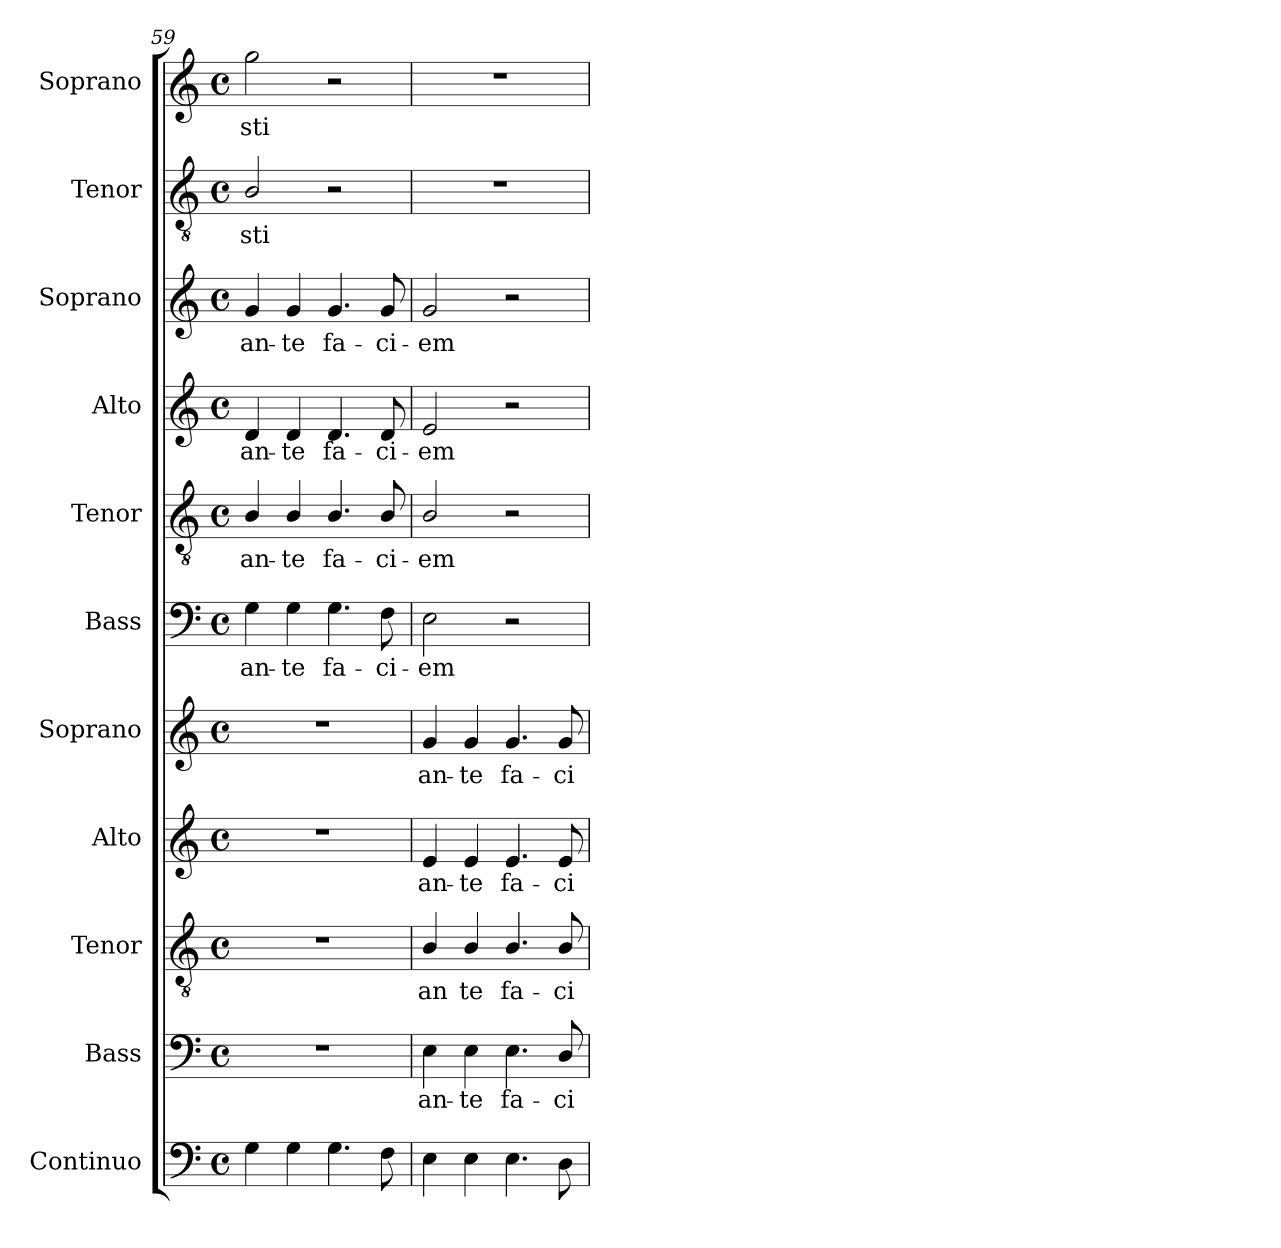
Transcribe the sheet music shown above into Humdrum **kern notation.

**kern	**kern	**text	**kern	**text	**kern	**text	**kern	**text	**kern	**text	**kern	**text	**kern	**text	**kern	**text	**kern	**text	**kern	**text
*part11	*part10	*part10	*part9	*part9	*part8	*part8	*part7	*part7	*part6	*part6	*part5	*part5	*part4	*part4	*part3	*part3	*part2	*part2	*part1	*part1
*staff11	*staff10	*staff10	*staff9	*staff9	*staff8	*staff8	*staff7	*staff7	*staff6	*staff6	*staff5	*staff5	*staff4	*staff4	*staff3	*staff3	*staff2	*staff2	*staff1	*staff1
*I"Continuo	*I"Bass	*	*I"Tenor	*	*I"Alto	*	*I"Soprano	*	*I"Bass	*	*I"Tenor	*	*I"Alto	*	*I"Soprano	*	*I"Tenor	*	*I"Soprano	*
*I'Cont.	*I'B.	*	*I'T.	*	*I'A.	*	*I'S.	*	*I'B.	*	*I'T.	*	*I'A.	*	*I'S.	*	*I'T.	*	*I'S.	*
*clefF4	*clefF4	*	*clefGv2	*	*clefG2	*	*clefG2	*	*clefF4	*	*clefGv2	*	*clefG2	*	*clefG2	*	*clefGv2	*	*clefG2	*
*	*	*	*ITrd7c12	*	*	*	*	*	*	*	*ITrd7c12	*	*	*	*	*	*ITrd7c12	*	*	*
*k[]	*k[]	*	*k[]	*	*k[]	*	*k[]	*	*k[]	*	*k[]	*	*k[]	*	*k[]	*	*k[]	*	*k[]	*
*C:	*C:	*	*C:	*	*C:	*	*C:	*	*C:	*	*C:	*	*C:	*	*C:	*	*C:	*	*C:	*
*M4/4	*M4/4	*	*M4/4	*	*M4/4	*	*M4/4	*	*M4/4	*	*M4/4	*	*M4/4	*	*M4/4	*	*M4/4	*	*M4/4	*
*met(c)	*met(c)	*	*met(c)	*	*met(c)	*	*met(c)	*	*met(c)	*	*met(c)	*	*met(c)	*	*met(c)	*	*met(c)	*	*met(c)	*
=59	=59	=59	=59	=59	=59	=59	=59	=59	=59	=59	=59	=59	=59	=59	=59	=59	=59	=59	=59	=59
!	!	!	!	!	!	!	!	!	!	!LO:LY:b:color=#000000	!	!	!	!	!	!	!	!	!	!
!	!	!	!	!	!	!	!	!	!	!	!	!LO:LY:b:color=#000000	!	!	!	!	!	!	!	!
!	!	!	!	!	!	!	!	!	!	!	!	!	!	!LO:LY:b:color=#000000	!	!	!	!	!	!
!	!	!	!	!	!	!	!	!	!	!	!	!	!	!	!	!LO:LY:b:color=#000000	!	!	!	!
!	!	!	!	!	!	!	!	!	!	!	!	!	!	!	!	!	!	!LO:LY:b:color=#000000	!	!
!	!	!	!	!	!	!	!	!	!	!	!	!	!	!	!	!	!	!	!	!LO:LY:b:color=#000000
4Gi\	1r	.	1r	.	1r	.	1r	.	4Gi\	an-	4BBi/	an-	4di/	an-	4gi/	an-	2BBi/	-sti	2ggi\	-sti
!	!	!	!	!	!	!	!	!	!	!LO:LY:b:color=#000000	!	!	!	!	!	!	!	!	!	!
!	!	!	!	!	!	!	!	!	!	!	!	!LO:LY:b:color=#000000	!	!	!	!	!	!	!	!
!	!	!	!	!	!	!	!	!	!	!	!	!	!	!LO:LY:b:color=#000000	!	!	!	!	!	!
!	!	!	!	!	!	!	!	!	!	!	!	!	!	!	!	!LO:LY:b:color=#000000	!	!	!	!
4Gi\	.	.	.	.	.	.	.	.	4Gi\	-te	4BBi/	-te	4di/	-te	4gi/	-te	.	.	.	.
!	!	!	!	!	!	!	!	!	!	!LO:LY:b:color=#000000	!	!	!	!	!	!	!	!	!	!
!	!	!	!	!	!	!	!	!	!	!	!	!LO:LY:b:color=#000000	!	!	!	!	!	!	!	!
!	!	!	!	!	!	!	!	!	!	!	!	!	!	!LO:LY:b:color=#000000	!	!	!	!	!	!
!	!	!	!	!	!	!	!	!	!	!	!	!	!	!	!	!LO:LY:b:color=#000000	!	!	!	!
4.Gi\	.	.	.	.	.	.	.	.	4.Gi\	fa-	4.BBi/	fa-	4.di/	fa-	4.gi/	fa-	2r	.	2r	.
!	!	!	!	!	!	!	!	!	!	!LO:LY:b:color=#000000	!	!	!	!	!	!	!	!	!	!
!	!	!	!	!	!	!	!	!	!	!	!	!LO:LY:b:color=#000000	!	!	!	!	!	!	!	!
!	!	!	!	!	!	!	!	!	!	!	!	!	!	!LO:LY:b:color=#000000	!	!	!	!	!	!
!	!	!	!	!	!	!	!	!	!	!	!	!	!	!	!	!LO:LY:b:color=#000000	!	!	!	!
8Fi\	.	.	.	.	.	.	.	.	8Fi\	-ci-	8BBi/	-ci-	8di/	-ci-	8gi/	-ci-	.	.	.	.
=60	=60	=60	=60	=60	=60	=60	=60	=60	=60	=60	=60	=60	=60	=60	=60	=60	=60	=60	=60	=60
!	!	!LO:LY:b:color=#000000	!	!	!	!	!	!	!	!	!	!	!	!	!	!	!	!	!	!
!	!	!	!	!LO:LY:b:color=#000000	!	!	!	!	!	!	!	!	!	!	!	!	!	!	!	!
!	!	!	!	!	!	!LO:LY:b:color=#000000	!	!	!	!	!	!	!	!	!	!	!	!	!	!
!	!	!	!	!	!	!	!	!LO:LY:b:color=#000000	!	!	!	!	!	!	!	!	!	!	!	!
!	!	!	!	!	!	!	!	!	!	!LO:LY:b:color=#000000	!	!	!	!	!	!	!	!	!	!
!	!	!	!	!	!	!	!	!	!	!	!	!LO:LY:b:color=#000000	!	!	!	!	!	!	!	!
!	!	!	!	!	!	!	!	!	!	!	!	!	!	!LO:LY:b:color=#000000	!	!	!	!	!	!
!	!	!	!	!	!	!	!	!	!	!	!	!	!	!	!	!LO:LY:b:color=#000000	!	!	!	!
4Ei\	4Ei\	an-	4BBi/	an	4ei/	an-	4gi/	an-	2Ei\	-em	2BBi/	-em	2ei/	-em	2gi/	-em	1r	.	1r	.
!	!	!LO:LY:b:color=#000000	!	!	!	!	!	!	!	!	!	!	!	!	!	!	!	!	!	!
!	!	!	!	!LO:LY:b:color=#000000	!	!	!	!	!	!	!	!	!	!	!	!	!	!	!	!
!	!	!	!	!	!	!LO:LY:b:color=#000000	!	!	!	!	!	!	!	!	!	!	!	!	!	!
!	!	!	!	!	!	!	!	!LO:LY:b:color=#000000	!	!	!	!	!	!	!	!	!	!	!	!
4Ei\	4Ei\	-te	4BBi/	te	4ei/	-te	4gi/	-te	.	.	.	.	.	.	.	.	.	.	.	.
!	!	!LO:LY:b:color=#000000	!	!	!	!	!	!	!	!	!	!	!	!	!	!	!	!	!	!
!	!	!	!	!LO:LY:b:color=#000000	!	!	!	!	!	!	!	!	!	!	!	!	!	!	!	!
!	!	!	!	!	!	!LO:LY:b:color=#000000	!	!	!	!	!	!	!	!	!	!	!	!	!	!
!	!	!	!	!	!	!	!	!LO:LY:b:color=#000000	!	!	!	!	!	!	!	!	!	!	!	!
4.Ei\	4.Ei\	fa-	4.BBi/	fa-	4.ei/	fa-	4.gi/	fa-	2r	.	2r	.	2r	.	2r	.	.	.	.	.
!	!	!LO:LY:b:color=#000000	!	!	!	!	!	!	!	!	!	!	!	!	!	!	!	!	!	!
!	!	!	!	!LO:LY:b:color=#000000	!	!	!	!	!	!	!	!	!	!	!	!	!	!	!	!
!	!	!	!	!	!	!LO:LY:b:color=#000000	!	!	!	!	!	!	!	!	!	!	!	!	!	!
!	!	!	!	!	!	!	!	!LO:LY:b:color=#000000	!	!	!	!	!	!	!	!	!	!	!	!
8Di\	8Di/	-ci-	8BBi/	-ci-	8ei/	-ci-	8gi/	-ci-	.	.	.	.	.	.	.	.	.	.	.	.
=	=	=	=	=	=	=	=	=	=	=	=	=	=	=	=	=	=	=	=	=
*-	*-	*-	*-	*-	*-	*-	*-	*-	*-	*-	*-	*-	*-	*-	*-	*-	*-	*-	*-	*-
